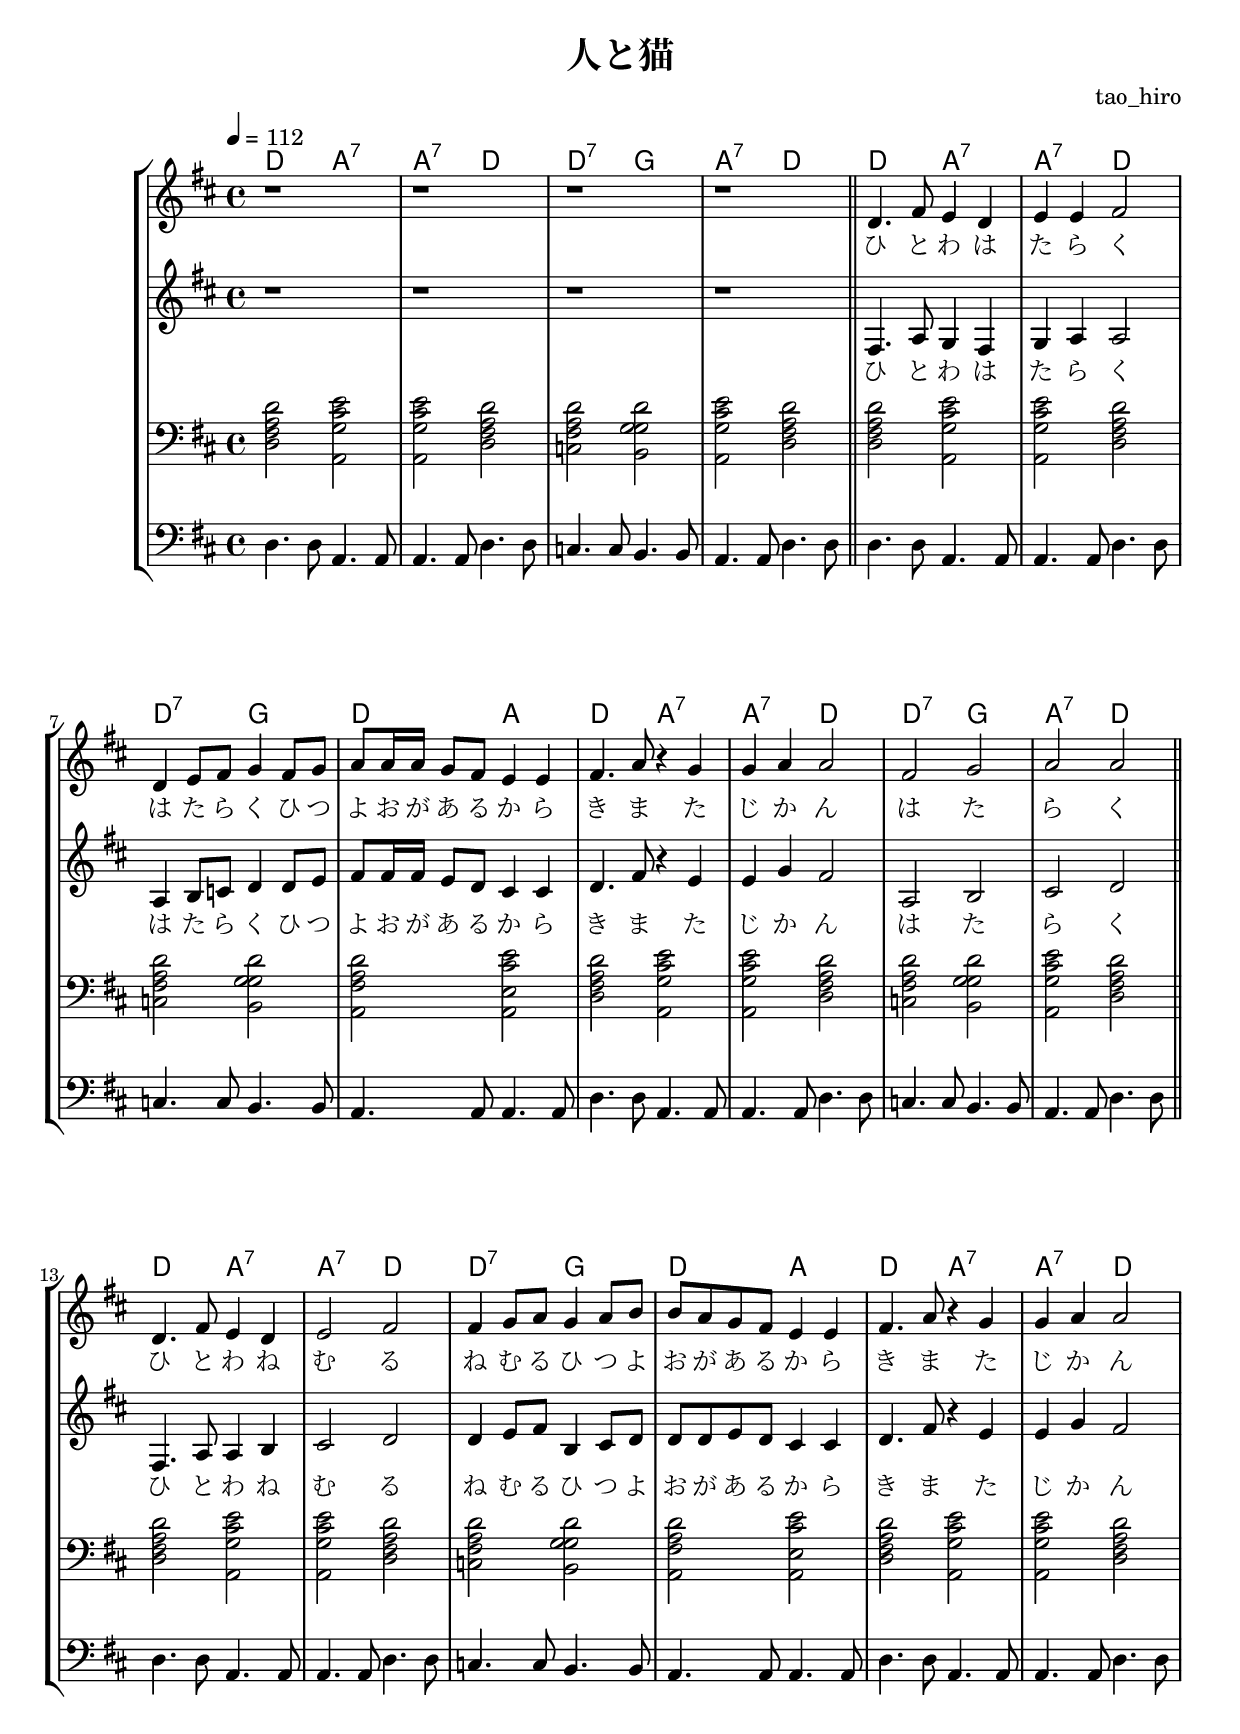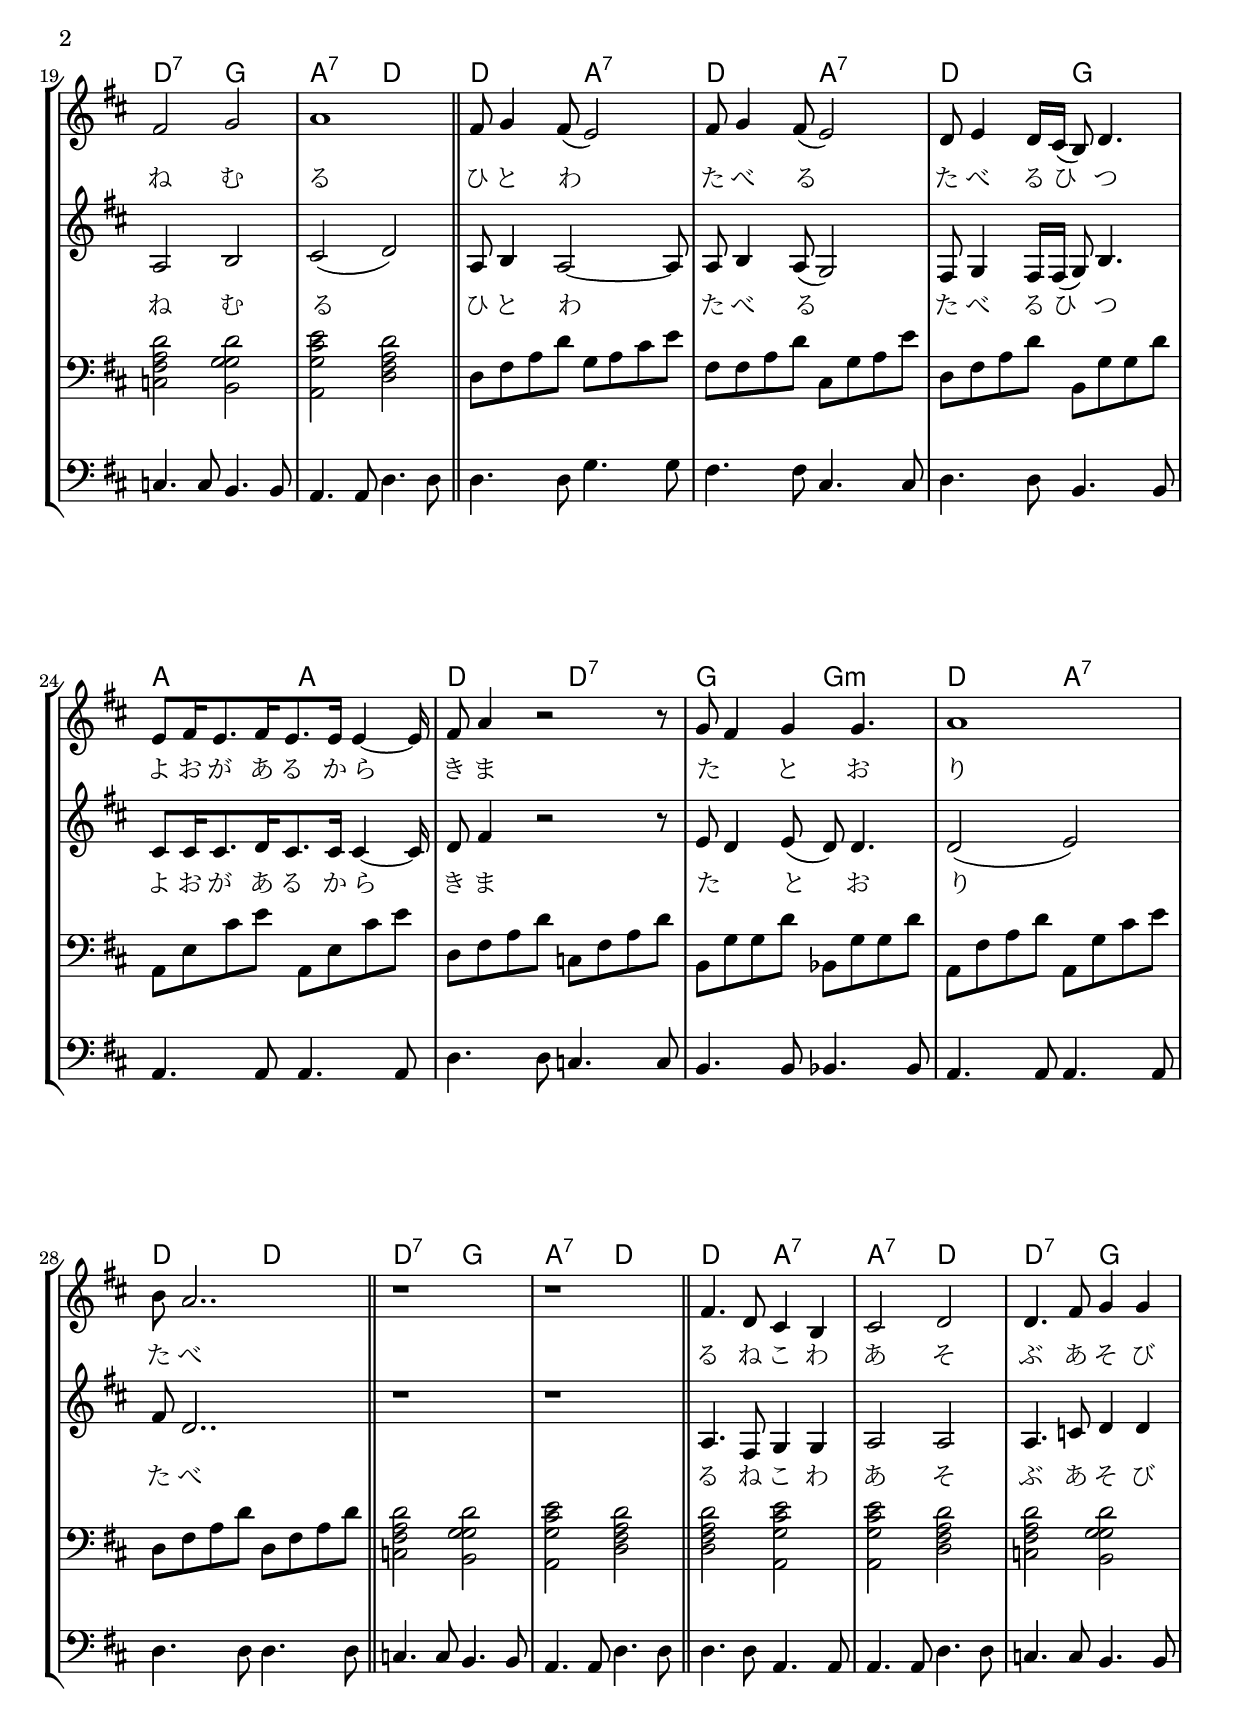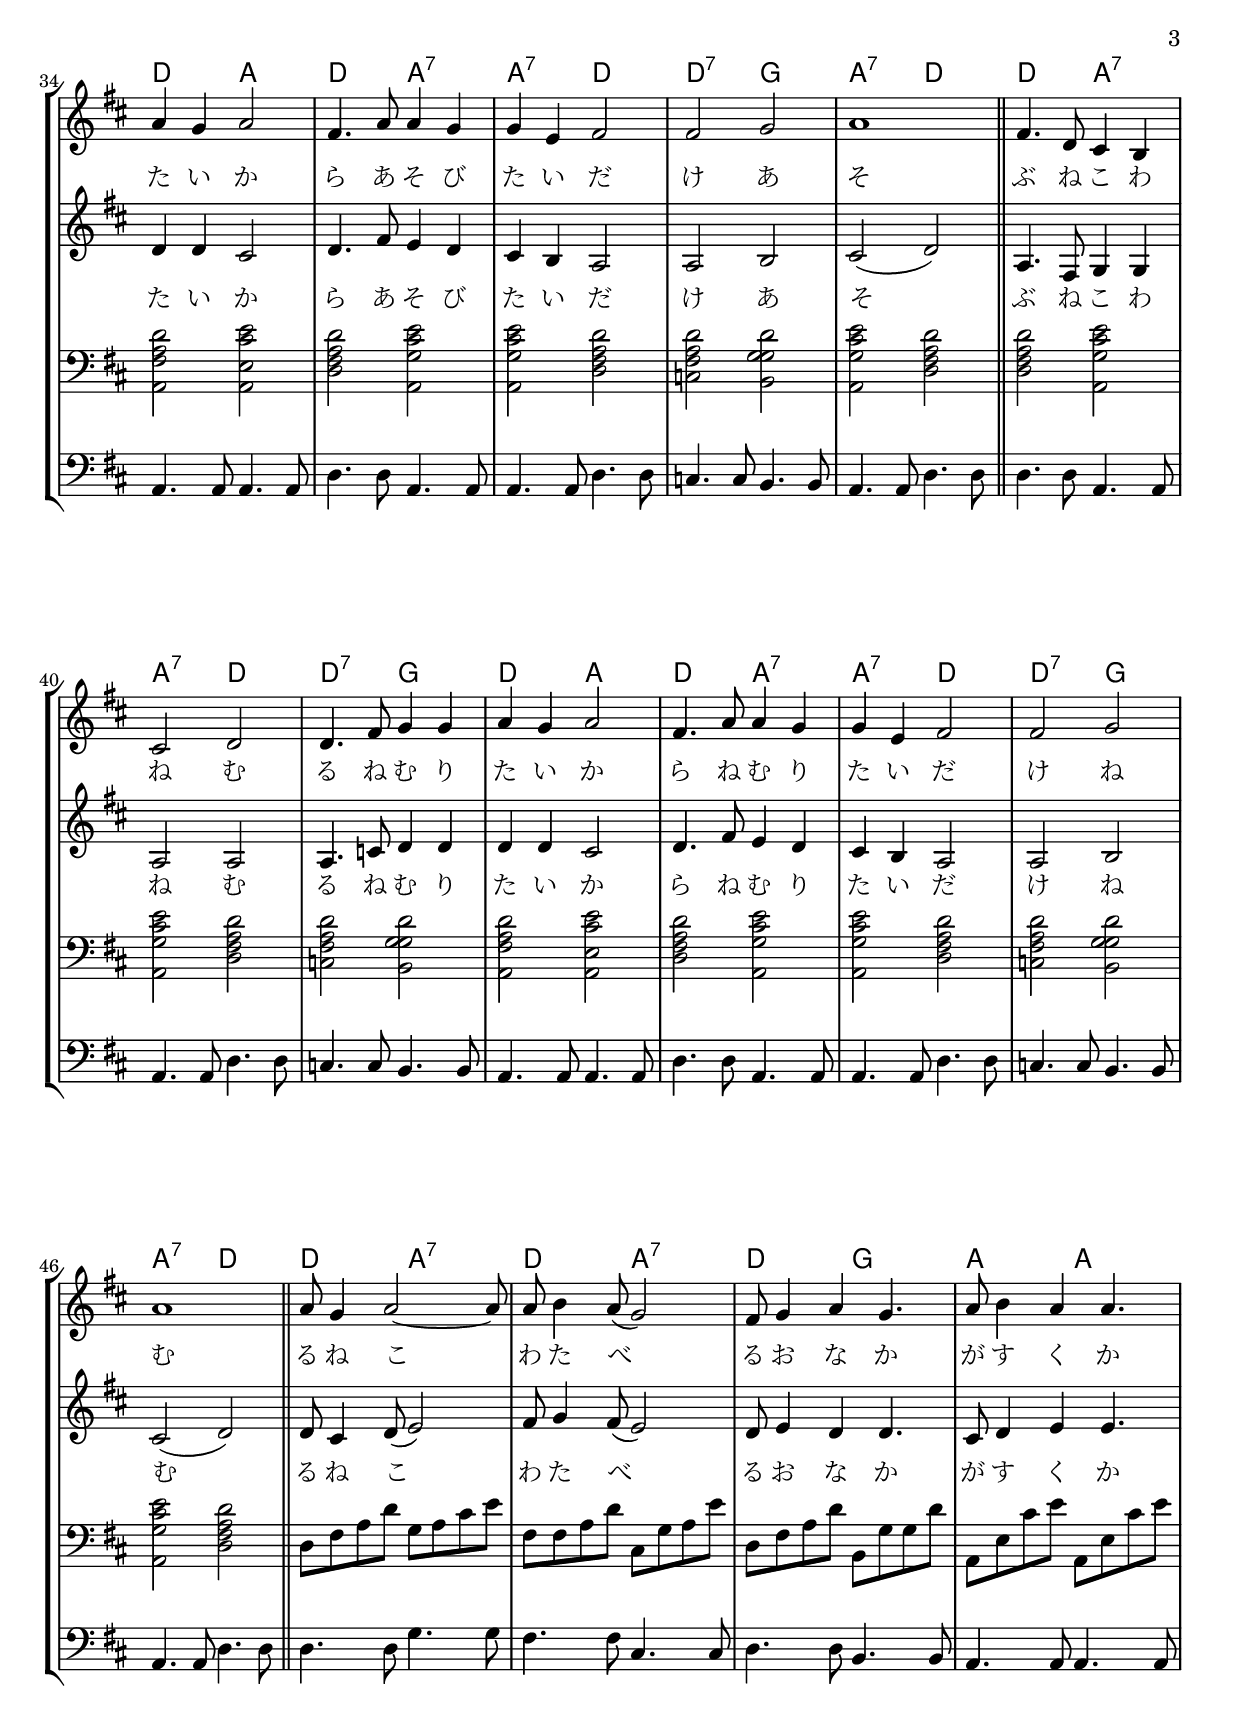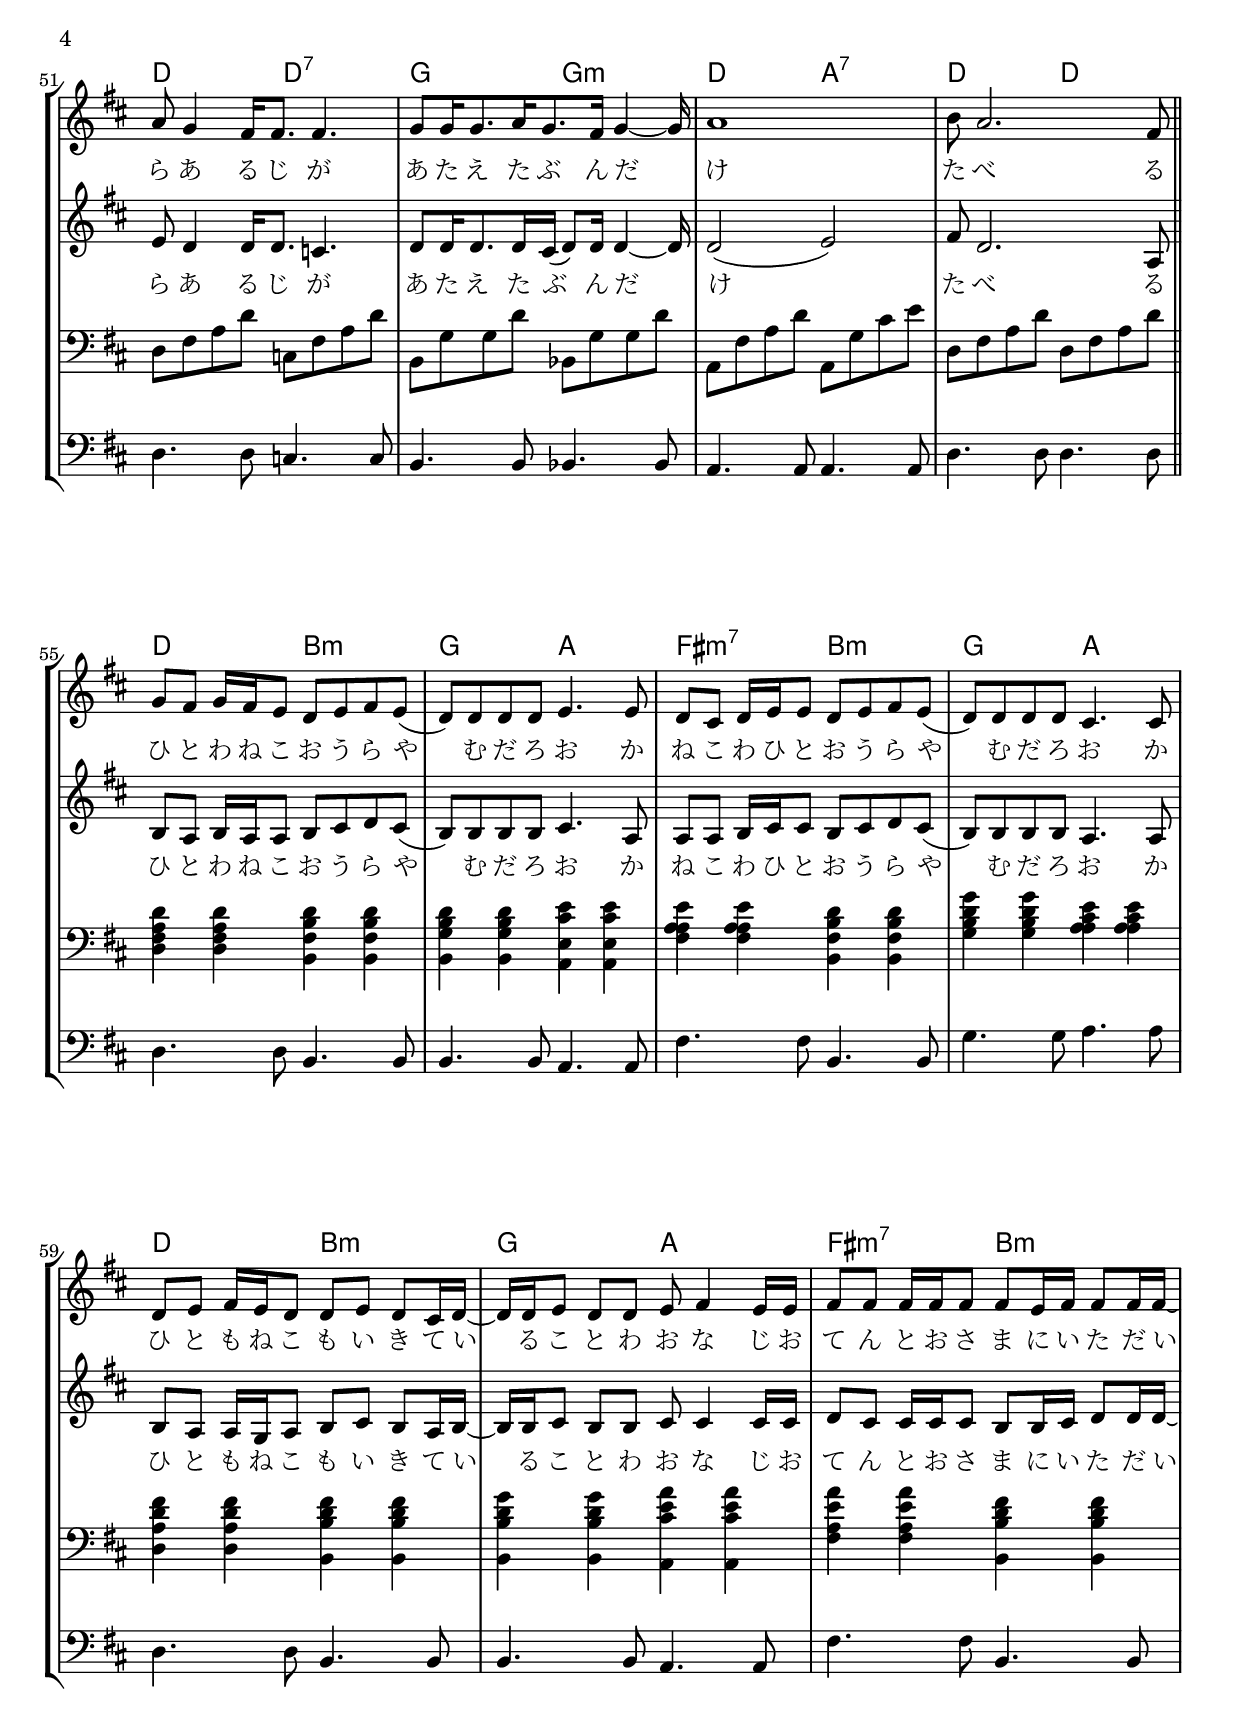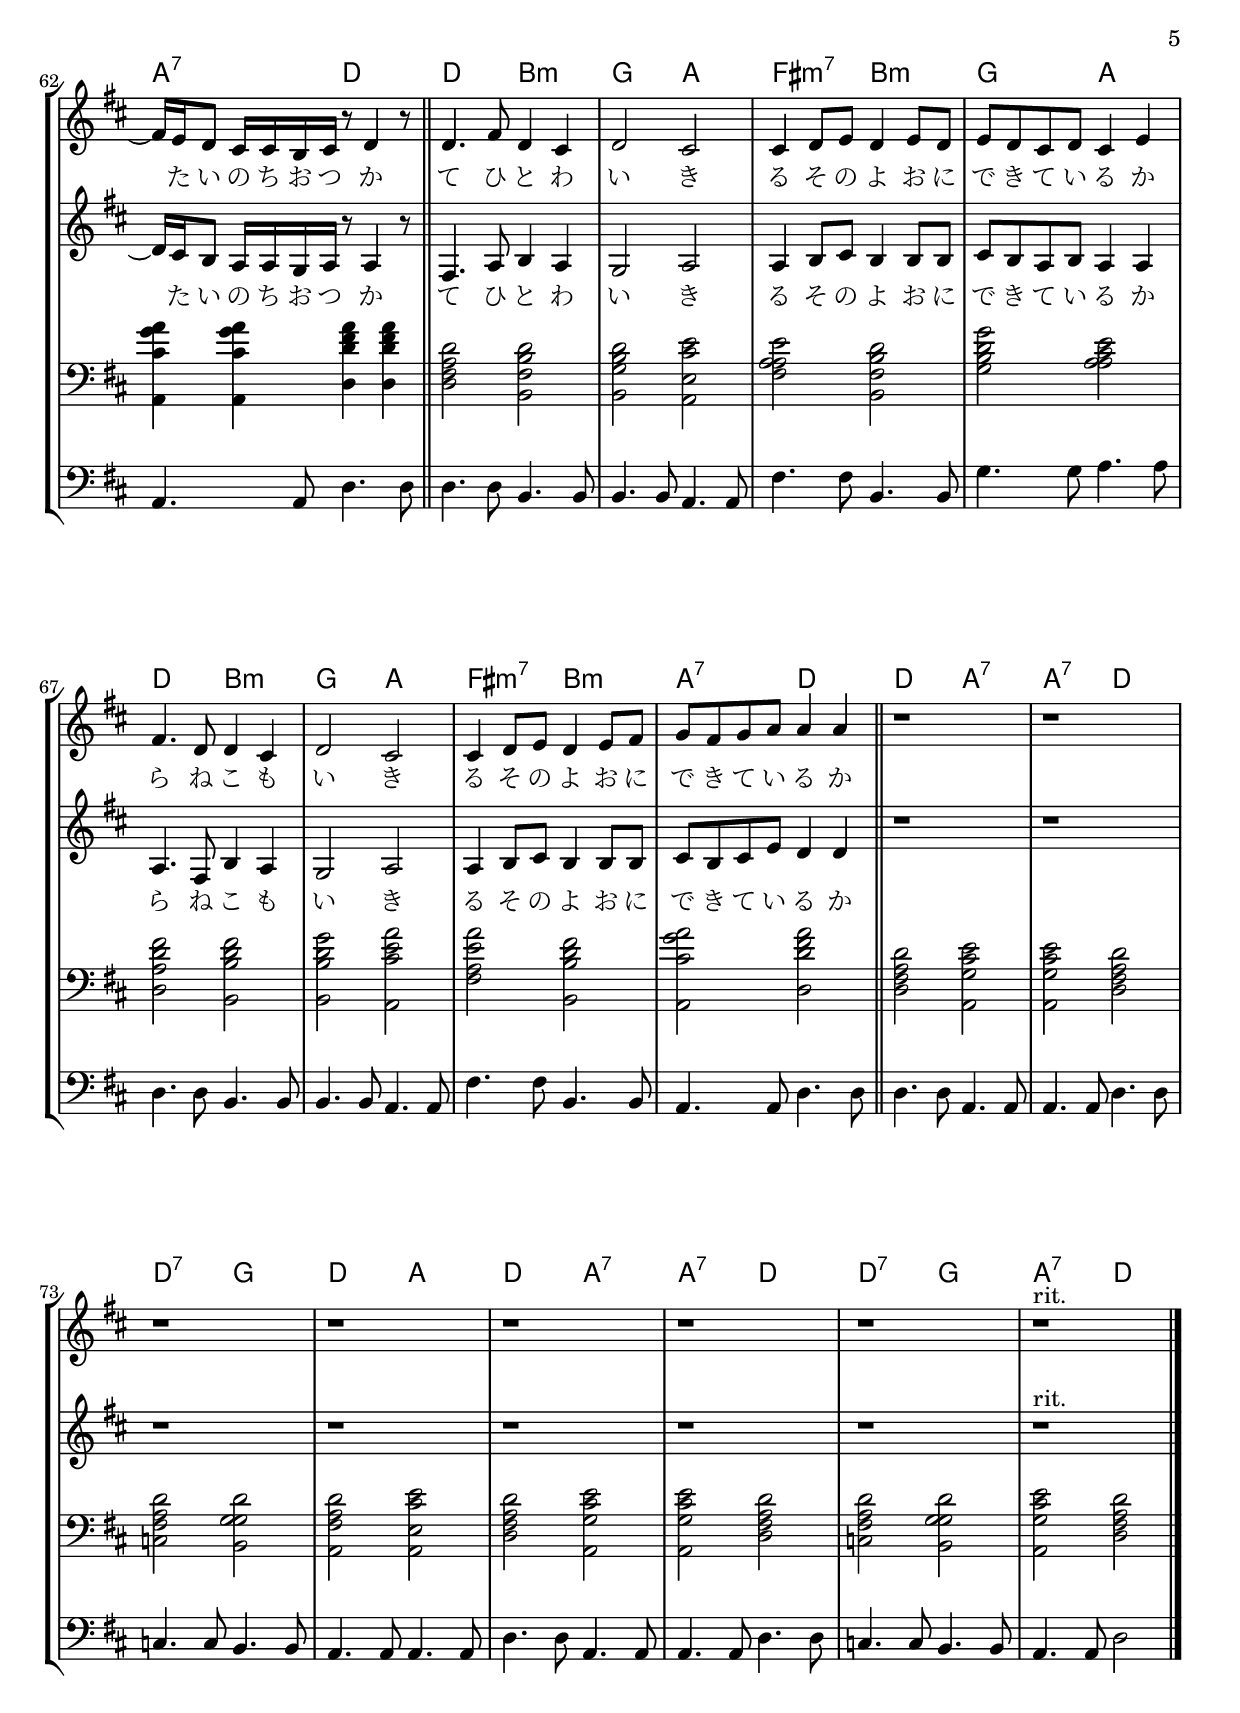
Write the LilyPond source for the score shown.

\version "2.12.1"

\header {
	title = \markup {人と猫}
	composer = \markup \center-column {tao_hiro}
}

harmony = \chordmode {
	d2 a:7 a:7 d d:7 g a:7 d 

	d a:7 a:7 d d:7 g d a d a:7 a:7 d d:7 g a:7 d 

	d a:7 a:7 d d:7 g d a d a:7 a:7 d d:7 g a:7 d 

	d a:7 d a:7 d g a a d d:7 g g:m d a:7 d d 

	d:7 g a:7 d 

	d a:7 a:7 d d:7 g d a d a:7 a:7 d d:7 g a:7 d 

	d a:7 a:7 d d:7 g d a d a:7 a:7 d d:7 g a:7 d 

	d a:7 d a:7 d g a a d d:7 g g:m d a:7 d d 

	d b:m g a fis:min7 b:m g a d b:m g a fis:min7 b:m a:7 d 

	d b:m g a fis:min7 b:m g a d b:m g a fis:min7 b:m a:7 d 

	d a:7 a:7 d d:7 g d a d a:7 a:7 d d:7 g a:7 d 
}

melody = {
	\key d \major
	\tempo 4 = 112
	r1 | r1 | r1 | r1   
	\set Staff.midiInstrument = #"fss0.42"
	d'4.  fis'8  e'4  d'4 
	e'4  e'4  fis'2 
	d'4  e'8  fis'8  g'4  fis'8  g'8 
	a'8  a'16  a'16  g'8  fis'8  e'4  e'4 
	fis'4.  a'8  r4  g'4 
	g'4  a'4  a'2 
	fis'2  g'2 
	a'2  a'2
	\set Staff.midiInstrument = #"fss0.42"
	d'4.  fis'8  e'4  d'4 
	e'2  fis'2 
	fis'4  g'8  a'8  g'4  a'8  b'8 
	b'8  a'8  g'8  fis'8  e'4  e'4 
	fis'4.  a'8  r4  g'4 
	g'4  a'4  a'2 
	fis'2  g'2 
	a'1
	\set Staff.midiInstrument = #"fss0.42"
	fis'8  g'4  fis'8  (e'2) 
	fis'8  g'4  fis'8  (e'2) 
	d'8  e'4  d'16  cis'16  (b8)  d'4. 
	e'8  fis'16  e'8.  fis'16  e'8.  e'16  e'4~e'16 
	fis'8  a'4  r2~r8 
	g'8  fis'4  g'4  g'4. 
	a'1 
	b'8  a'2..
	r1 | r1   
	\set Staff.midiInstrument = #"fss0.42"
	fis'4.  d'8  cis'4  b4 
	cis'2  d'2 
	d'4.  fis'8  g'4  g'4 
	a'4  g'4  a'2 
	fis'4.  a'8  a'4  g'4 
	g'4  e'4  fis'2 
	fis'2  g'2 
	a'1
	\set Staff.midiInstrument = #"fss0.42"
	fis'4.  d'8  cis'4  b4 
	cis'2  d'2 
	d'4.  fis'8  g'4  g'4 
	a'4  g'4  a'2 
	fis'4.  a'8  a'4  g'4 
	g'4  e'4  fis'2 
	fis'2  g'2 
	a'1
	\set Staff.midiInstrument = #"fss0.42"
	a'8  g'4  a'2~a'8 
	a'8  b'4  a'8  (g'2) 
	fis'8  g'4  a'4  g'4. 
	a'8  b'4  a'4  a'4. 
	a'8  g'4  fis'16  fis'8.  fis'4. 
	g'8  g'16  g'8.  a'16  g'8.  fis'16  g'4~g'16 
	a'1 
	b'8  a'2.  	\set Staff.midiInstrument = #"fss0.42"
	fis'8 
	g'8  fis'8  g'16  fis'16  e'8  d'8  e'8  fis'8  e'8 
	(d'8)  d'8  d'8  d'8  e'4.  e'8 
	d'8  cis'8  d'16  e'16  e'8  d'8  e'8  fis'8  e'8 
	(d'8)  d'8  d'8  d'8  cis'4.  cis'8 
	d'8  e'8  fis'16  e'16  d'8  d'8  e'8  d'8  cis'16  d'16~ 
	d'16  d'16  e'8  d'8  d'8  e'8  fis'4  e'16  e'16 
	fis'8  fis'8  fis'16  fis'16  fis'8  fis'8  e'16  fis'16  fis'8  fis'16  fis'16~ 
	fis'16  e'16  d'8  cis'16  cis'16  b16  cis'16  r8  d'4  	r8 	\set Staff.midiInstrument = #"fss0.42"
	d'4.  fis'8  d'4  cis'4 
	d'2  cis'2 
	cis'4  d'8  e'8  d'4  e'8  d'8 
	e'8  d'8  cis'8  d'8  cis'4  e'4 
	fis'4.  d'8  d'4  cis'4 
	d'2  cis'2 
	cis'4  d'8  e'8  d'4  e'8  fis'8 
	g'8  fis'8  g'8  a'8  a'4  a'4
	r1 | r1 | r1 | r1 | r1 | r1 | r1 | r1^"rit." \bar "|."
}

words = \lyricmode {
	
	ひ  と  わ  は  た  ら  く  は  た  ら  く  ひ  つ  よ  お  が  あ  る  か  ら  き  ま  た  じ  か  ん  は  た  ら  く  
	ひ  と  わ  ね  む  る  ね  む  る  ひ  つ  よ  お  が  あ  る  か  ら  き  ま  た  じ  か  ん  ね  む  る  
	ひ  と  わ  た  べ  る  た  べ  る  ひ  つ  よ  お  が  あ  る  か  ら  き  ま  た  と  お  り  た  べ  る  
	
	ね  こ  わ  あ  そ  ぶ  あ  そ  び  た  い  か  ら  あ  そ  び  た  い  だ  け  あ  そ  ぶ  
	ね  こ  わ  ね  む  る  ね  む  り  た  い  か  ら  ね  む  り  た  い  だ  け  ね  む  る  
	ね  こ  わ  た  べ  る  お  な  か  が  す  く  か  ら  あ  る  じ  が  あ  た  え  た  ぶ  ん  だ  け  た  べ  る  
	ひ  と  わ  ね  こ  お  う  ら  や  む  だ  ろ  お  か  ね  こ  わ  ひ  と  お  う  ら  や  む  だ  ろ  お  か  ひ  と  も  ね  こ  も  い  き  て  い  る  こ  と  わ  お  な  じ  お  て  ん  と  お  さ  ま  に  い  た  だ  い  た  い  の  ち  お  つ  か  て  
	ひ  と  わ  い  き  る  そ  の  よ  お  に  で  き  て  い  る  か  ら  ね  こ  も  い  き  る  そ  の  よ  お  に  で  き  て  い  る  か  ら  
	
}

secondmelody = {
	\key d \major
	\tempo 4 = 112
	r1 | r1 | r1 | r1   
	\set Staff.midiInstrument = #"fss0.6"
	fis4.  a8  g4  fis4 
	g4  a4  a2 
	a4  b8  c'8  d'4  d'8  e'8 
	fis'8  fis'16  fis'16  e'8  d'8  cis'4  cis'4 
	d'4.  fis'8  r4  e'4 
	e'4  g'4  fis'2 
	a2  b2 
	cis'2  d'2
	\set Staff.midiInstrument = #"fss0.6"
	fis4.  a8  a4  b4 
	cis'2  d'2 
	d'4  e'8  fis'8  b4  cis'8  d'8 
	d'8  d'8  e'8  d'8  cis'4  cis'4 
	d'4.  fis'8  r4  e'4 
	e'4  g'4  fis'2 
	a2  b2 
	cis'2  (d'2)
	\set Staff.midiInstrument = #"fss0.6"
	a8  b4  a2~a8 
	a8  b4  a8  (g2) 
	fis8  g4  fis16  fis16  (g8)  b4. 
	cis'8  cis'16  cis'8.  d'16  cis'8.  cis'16  cis'4~cis'16 
	d'8  fis'4  r2~r8 
	e'8  d'4  e'8  (d'8)  d'4. 
	d'2  (e'2) 
	fis'8  d'2..
	r1 | r1   
	\set Staff.midiInstrument = #"fss0.6"
	a4.  fis8  g4  g4 
	a2  a2 
	a4.  c'8  d'4  d'4 
	d'4  d'4  cis'2 
	d'4.  fis'8  e'4  d'4 
	cis'4  b4  a2 
	a2  b2 
	cis'2  (d'2)
	\set Staff.midiInstrument = #"fss0.6"
	a4.  fis8  g4  g4 
	a2  a2 
	a4.  c'8  d'4  d'4 
	d'4  d'4  cis'2 
	d'4.  fis'8  e'4  d'4 
	cis'4  b4  a2 
	a2  b2 
	cis'2  (d'2)
	\set Staff.midiInstrument = #"fss0.6"
	d'8  cis'4  d'8  (e'2) 
	fis'8  g'4  fis'8  (e'2) 
	d'8  e'4  d'4  d'4. 
	cis'8  d'4  e'4  e'4. 
	e'8  d'4  d'16  d'8.  c'4. 
	d'8  d'16  d'8.  d'16  cis'16  (d'8)  d'16  d'4~d'16 
	d'2  (e'2) 
	fis'8  d'2.  	\set Staff.midiInstrument = #"fss0.6"
	a8 
	b8  a8  b16  a16  a8  b8  cis'8  d'8  cis'8 
	(b8)  b8  b8  b8  cis'4.  a8 
	a8  a8  b16  cis'16  cis'8  b8  cis'8  d'8  cis'8 
	(b8)  b8  b8  b8  a4.  a8 
	b8  a8  a16  g16  a8  b8  cis'8  b8  a16  b16~ 
	b16  b16  cis'8  b8  b8  cis'8  cis'4  cis'16  cis'16 
	d'8  cis'8  cis'16  cis'16  cis'8  b8  b16  cis'16  d'8  d'16  d'16~ 
	d'16  cis'16  b8  a16  a16  g16  a16  r8  a4  	r8 	\set Staff.midiInstrument = #"fss0.6"
	fis4.  a8  b4  a4 
	g2  a2 
	a4  b8  cis'8  b4  b8  b8 
	cis'8  b8  a8  b8  a4  a4 
	a4.  fis8  b4  a4 
	g2  a2 
	a4  b8  cis'8  b4  b8  b8 
	cis'8  b8  cis'8  e'8  d'4  d'4
	r1 | r1 | r1 | r1 | r1 | r1 | r1 | r1^"rit." \bar "|."
}

secondwords = \lyricmode {
	
	ひ  と  わ  は  た  ら  く  は  た  ら  く  ひ  つ  よ  お  が  あ  る  か  ら  き  ま  た  じ  か  ん  は  た  ら  く  
	ひ  と  わ  ね  む  る  ね  む  る  ひ  つ  よ  お  が  あ  る  か  ら  き  ま  た  じ  か  ん  ね  む  る  
	ひ  と  わ  た  べ  る  た  べ  る  ひ  つ  よ  お  が  あ  る  か  ら  き  ま  た  と  お  り  た  べ  る  
	
	ね  こ  わ  あ  そ  ぶ  あ  そ  び  た  い  か  ら  あ  そ  び  た  い  だ  け  あ  そ  ぶ  
	ね  こ  わ  ね  む  る  ね  む  り  た  い  か  ら  ね  む  り  た  い  だ  け  ね  む  る  
	ね  こ  わ  た  べ  る  お  な  か  が  す  く  か  ら  あ  る  じ  が  あ  た  え  た  ぶ  ん  だ  け  た  べ  る  
	ひ  と  わ  ね  こ  お  う  ら  や  む  だ  ろ  お  か  ね  こ  わ  ひ  と  お  う  ら  や  む  だ  ろ  お  か  ひ  と  も  ね  こ  も  い  き  て  い  る  こ  と  わ  お  な  じ  お  て  ん  と  お  さ  ま  に  い  た  だ  い  た  い  の  ち  お  つ  か  て  
	ひ  と  わ  い  き  る  そ  の  よ  お  に  で  き  て  い  る  か  ら  ね  こ  も  い  き  る  そ  の  よ  お  に  で  き  て  い  る  か  ら  
	
}

tempochange = {
	\tempo 4 = 112
	r1 | r1 | r1 | r1 \bar "||"
	\tempo 4 = 112
	r1 | r1 | r1 | r1 | r1 | r1 | r1 | r1 \bar "||"
	\tempo 4 = 112
	r1 | r1 | r1 | r1 | r1 | r1 | r1 | r1 \bar "||"
	\tempo 4 = 112
	r1 | r1 | r1 | r1 | r1 | r1 | r1 | r1 \bar "||"
	\tempo 4 = 112
	r1 | r1 \bar "||"
	\tempo 4 = 112
	r1 | r1 | r1 | r1 | r1 | r1 | r1 | r1 \bar "||"
	\tempo 4 = 112
	r1 | r1 | r1 | r1 | r1 | r1 | r1 | r1 \bar "||"
	\tempo 4 = 112
	r1 | r1 | r1 | r1 | r1 | r1 | r1 | r1 \bar "||"
	\tempo 4 = 112
	r1 | r1 | r1 | r1 | r1 | r1 | r1 | r1 \bar "||"
	\tempo 4 = 112
	r1 | r1 | r1 | r1 | r1 | r1 | r1 | r1 \bar "||"
	\tempo 4 = 112
	r1 | r1 | r1 | r1 | r1 | r1 | r1 | \tempo 4 = 84 r2 \tempo 4 = 74 r2 \bar "|."
}

mainacc = {
	\clef bass
	\set Staff.midiInstrument = #"Church organ"
	\key d \major
	\tempo 4 = 112
	<d fis a d'>2
	<a, g cis' e'>2
	<a, g cis' e'>2
	<d fis a d'>2
	<c fis a d'>2
	<b, g g d'>2
	<a, g cis' e'>2
	<d fis a d'>2
	\bar "||"

	\set Staff.midiInstrument = #"Church organ"
	<d fis a d'>2
	<a, g cis' e'>2
	<a, g cis' e'>2
	<d fis a d'>2
	<c fis a d'>2
	<b, g g d'>2
	<a, fis a d'>2
	<a, e cis' e'>2
	<d fis a d'>2
	<a, g cis' e'>2
	<a, g cis' e'>2
	<d fis a d'>2
	<c fis a d'>2
	<b, g g d'>2
	<a, g cis' e'>2
	<d fis a d'>2
	\bar "||"

	\set Staff.midiInstrument = #"Church organ"
	<d fis a d'>2
	<a, g cis' e'>2
	<a, g cis' e'>2
	<d fis a d'>2
	<c fis a d'>2
	<b, g g d'>2
	<a, fis a d'>2
	<a, e cis' e'>2
	<d fis a d'>2
	<a, g cis' e'>2
	<a, g cis' e'>2
	<d fis a d'>2
	<c fis a d'>2
	<b, g g d'>2
	<a, g cis' e'>2
	<d fis a d'>2
	\bar "||"

	\set Staff.midiInstrument = #"Church organ"
	d8 fis8 a8 d'8
	g8 a8 cis'8 e'8
	fis8 fis8 a8 d'8
	cis8 g8 a8 e'8
	d8 fis8 a8 d'8
	b,8 g8 g8 d'8
	a,8 e8 cis'8 e'8
	a,8 e8 cis'8 e'8
	d8 fis8 a8 d'8
	c8 fis8 a8 d'8
	b,8 g8 g8 d'8
	bes,8 g8 g8 d'8
	a,8 fis8 a8 d'8
	a,8 g8 cis'8 e'8
	d8 fis8 a8 d'8
	d8 fis8 a8 d'8
	\bar "||"

	\set Staff.midiInstrument = #"Church organ"
	<c fis a d'>2
	<b, g g d'>2
	<a, g cis' e'>2
	<d fis a d'>2
	\bar "||"

	\set Staff.midiInstrument = #"Church organ"
	<d fis a d'>2
	<a, g cis' e'>2
	<a, g cis' e'>2
	<d fis a d'>2
	<c fis a d'>2
	<b, g g d'>2
	<a, fis a d'>2
	<a, e cis' e'>2
	<d fis a d'>2
	<a, g cis' e'>2
	<a, g cis' e'>2
	<d fis a d'>2
	<c fis a d'>2
	<b, g g d'>2
	<a, g cis' e'>2
	<d fis a d'>2
	\bar "||"

	\set Staff.midiInstrument = #"Church organ"
	<d fis a d'>2
	<a, g cis' e'>2
	<a, g cis' e'>2
	<d fis a d'>2
	<c fis a d'>2
	<b, g g d'>2
	<a, fis a d'>2
	<a, e cis' e'>2
	<d fis a d'>2
	<a, g cis' e'>2
	<a, g cis' e'>2
	<d fis a d'>2
	<c fis a d'>2
	<b, g g d'>2
	<a, g cis' e'>2
	<d fis a d'>2
	\bar "||"

	\set Staff.midiInstrument = #"Church organ"
	d8 fis8 a8 d'8
	g8 a8 cis'8 e'8
	fis8 fis8 a8 d'8
	cis8 g8 a8 e'8
	d8 fis8 a8 d'8
	b,8 g8 g8 d'8
	a,8 e8 cis'8 e'8
	a,8 e8 cis'8 e'8
	d8 fis8 a8 d'8
	c8 fis8 a8 d'8
	b,8 g8 g8 d'8
	bes,8 g8 g8 d'8
	a,8 fis8 a8 d'8
	a,8 g8 cis'8 e'8
	d8 fis8 a8 d'8
	d8 fis8 a8 d'8
	\bar "||"

	\set Staff.midiInstrument = #"Church organ"
	<d fis a d'>4 <d fis a d'>4
	<b, fis b d'>4 <b, fis b d'>4
	<b, g b d'>4 <b, g b d'>4
	<a, e cis' e'>4 <a, e cis' e'>4
	<fis a a e'>4 <fis a a e'>4
	<b, fis b d'>4 <b, fis b d'>4
	<g b d' g'>4 <g b d' g'>4
	<a a cis' e'>4 <a a cis' e'>4
	<d a d' fis'>4 <d a d' fis'>4
	<b, b d' fis'>4 <b, b d' fis'>4
	<b, b d' g'>4 <b, b d' g'>4
	<a, cis' e' a'>4 <a, cis' e' a'>4
	<fis a e' a'>4 <fis a e' a'>4
	<b, b d' fis'>4 <b, b d' fis'>4
	<a, cis' g' a'>4 <a, cis' g' a'>4
	<d d' fis' a'>4 <d d' fis' a'>4
	\bar "||"

	\set Staff.midiInstrument = #"Church organ"
	<d fis a d'>2
	<b, fis b d'>2
	<b, g b d'>2
	<a, e cis' e'>2
	<fis a a e'>2
	<b, fis b d'>2
	<g b d' g'>2
	<a a cis' e'>2
	<d a d' fis'>2
	<b, b d' fis'>2
	<b, b d' g'>2
	<a, cis' e' a'>2
	<fis a e' a'>2
	<b, b d' fis'>2
	<a, cis' g' a'>2
	<d d' fis' a'>2
	\bar "||"

	\set Staff.midiInstrument = #"Church organ"
	<d fis a d'>2
	<a, g cis' e'>2
	<a, g cis' e'>2
	<d fis a d'>2
	<c fis a d'>2
	<b, g g d'>2
	<a, fis a d'>2
	<a, e cis' e'>2
	<d fis a d'>2
	<a, g cis' e'>2
	<a, g cis' e'>2
	<d fis a d'>2
	<c fis a d'>2
	<b, g g d'>2
	<a, g cis' e'>2
	<d fis a d'>2
	\bar "|."
}

subacc = {
	\clef bass
	\set Staff.midiInstrument = #"Tuba"
	\key d \major
	\tempo 4 = 112
	d4.d8
	a,4.a,8
	a,4.a,8
	d4.d8
	c4.c8
	b,4.b,8
	a,4.a,8
	d4.d8
	\bar "||"

	\set Staff.midiInstrument = #"Tuba"
	d4.d8
	a,4.a,8
	a,4.a,8
	d4.d8
	c4.c8
	b,4.b,8
	a,4.a,8
	a,4.a,8
	d4.d8
	a,4.a,8
	a,4.a,8
	d4.d8
	c4.c8
	b,4.b,8
	a,4.a,8
	d4.d8
	\bar "||"

	\set Staff.midiInstrument = #"Tuba"
	d4.d8
	a,4.a,8
	a,4.a,8
	d4.d8
	c4.c8
	b,4.b,8
	a,4.a,8
	a,4.a,8
	d4.d8
	a,4.a,8
	a,4.a,8
	d4.d8
	c4.c8
	b,4.b,8
	a,4.a,8
	d4.d8
	\bar "||"

	\set Staff.midiInstrument = #"Tuba"
	d4.d8
	g4.g8
	fis4.fis8
	cis4.cis8
	d4.d8
	b,4.b,8
	a,4.a,8
	a,4.a,8
	d4.d8
	c4.c8
	b,4.b,8
	bes,4.bes,8
	a,4.a,8
	a,4.a,8
	d4.d8
	d4.d8
	\bar "||"

	\set Staff.midiInstrument = #"Tuba"
	c4.c8
	b,4.b,8
	a,4.a,8
	d4.d8
	\bar "||"

	\set Staff.midiInstrument = #"Tuba"
	d4.d8
	a,4.a,8
	a,4.a,8
	d4.d8
	c4.c8
	b,4.b,8
	a,4.a,8
	a,4.a,8
	d4.d8
	a,4.a,8
	a,4.a,8
	d4.d8
	c4.c8
	b,4.b,8
	a,4.a,8
	d4.d8
	\bar "||"

	\set Staff.midiInstrument = #"Tuba"
	d4.d8
	a,4.a,8
	a,4.a,8
	d4.d8
	c4.c8
	b,4.b,8
	a,4.a,8
	a,4.a,8
	d4.d8
	a,4.a,8
	a,4.a,8
	d4.d8
	c4.c8
	b,4.b,8
	a,4.a,8
	d4.d8
	\bar "||"

	\set Staff.midiInstrument = #"Tuba"
	d4.d8
	g4.g8
	fis4.fis8
	cis4.cis8
	d4.d8
	b,4.b,8
	a,4.a,8
	a,4.a,8
	d4.d8
	c4.c8
	b,4.b,8
	bes,4.bes,8
	a,4.a,8
	a,4.a,8
	d4.d8
	d4.d8
	\bar "||"

	\set Staff.midiInstrument = #"Tuba"
	d4.d8
	b,4.b,8
	b,4.b,8
	a,4.a,8
	fis4.fis8
	b,4.b,8
	g4.g8
	a4.a8
	d4.d8
	b,4.b,8
	b,4.b,8
	a,4.a,8
	fis4.fis8
	b,4.b,8
	a,4.a,8
	d4.d8
	\bar "||"

	\set Staff.midiInstrument = #"Tuba"
	d4.d8
	b,4.b,8
	b,4.b,8
	a,4.a,8
	fis4.fis8
	b,4.b,8
	g4.g8
	a4.a8
	d4.d8
	b,4.b,8
	b,4.b,8
	a,4.a,8
	fis4.fis8
	b,4.b,8
	a,4.a,8
	d4.d8
	\bar "||"

	\set Staff.midiInstrument = #"Tuba"
	d4.d8
	a,4.a,8
	a,4.a,8
	d4.d8
	c4.c8
	b,4.b,8
	a,4.a,8
	a,4.a,8
	d4.d8
	a,4.a,8
	a,4.a,8
	d4.d8
	c4.c8
	b,4.b,8
	a,4.a,8
	d2
	\bar "|."
}

percA = {
	\drummode {
	r1 |r1 |r1 |r1 \bar "||"
	r1 |r1 |r1 |r1 |r1 |r1 |r1 |r1 \bar "||"
	r1 |r1 |r1 |r1 |r1 |r1 |r1 |r1 \bar "||"
	r1 |r1 |r1 |r1 |r1 |r1 |r1 |r1 \bar "||"
	r1 |r1 \bar "||"
	r1  |r2. hho4  |r1  |r2. hho4  |r1  |r2. hho4  |r1  |r2. hho4  \bar "||"
	r1  |r2. hho4  |r1  |r2. hho4  |r1  |r2. hho4  |r1  |r2. hho4  \bar "||"
	cymr4 cymr4 cymr4 cymr4  |cymr4 cymr8 cymr16 cymr16 cymr4 cymr4  |cymr4 cymr4 cymr4 cymr4  |cymr4 cymr2.  |cymr4 cymr4 cymr4 cymr4  |cymr4 cymr8 cymr16 cymr16 cymr4 cymr4  |cymr4 cymr4 cymr4 cymr4  |cymr4 cymr2.  \bar "||"
	cymr4 cymr4 cymr4 cymr4  |cymr4 cymr8 cymr16 cymr16 cymr4 cymr4  |cymr4 cymr4 cymr4 cymr4  |cymr4 cymr2.  |cymr4 cymr4 cymr4 cymr4  |cymr4 cymr8 cymr16 cymr16 cymr4 cymr4  |cymr4 cymr4 cymr4 cymr4  |cymr4 cymr2.  \bar "||"
	cymr4 cymr4 cymr4 cymr4  |cymr4 cymr8 cymr16 cymr16 cymr4 cymr4  |cymr4 cymr4 cymr4 cymr4  |cymr4 cymr2.  |cymr4 cymr4 cymr4 cymr4  |cymr4 cymr8 cymr16 cymr16 cymr4 cymr4  |cymr4 cymr4 cymr4 cymr4  |cymr4 cymr2.  \bar "||"
	r1 |r1 |r1 |r1 |r1 |r1 |r1 |r1 \bar "|."
	}
}

percB = {
	\drummode {
	r1 |r1 |r1 |r1 \bar "||"
	r1 |r1 |r1 |r1 |r1 |r1 |r1 |r1 \bar "||"
	r1 |r1 |r1 |r1 |r1 |r1 |r1 |r1 \bar "||"
	r1 |r1 |r1 |r1 |r1 |r1 |r1 |r1 \bar "||"
	r1 |r1 \bar "||"
	r16 hhp16 hhp8 hhp16 hhp8 hhp2 r16  |r16 hhp16 hhp8 hhp16 hhp8 hhp2 r16  |r16 hhp16 hhp8 hhp16 hhp8 hhp2 r16  |r16 hhp16 hhp8 hhp16 hhp8 hhp2 r16  |r16 hhp16 hhp8 hhp16 hhp8 hhp2 r16  |r16 hhp16 hhp8 hhp16 hhp8 hhp2 r16  |r16 hhp16 hhp8 hhp16 hhp8 hhp2 r16  |r16 hhp16 hhp8 hhp16 hhp8 hhp2 hhp16  \bar "||"
	r16 hhp16 hhp8 hhp16 hhp8 hhp2 r16  |r16 hhp16 hhp8 hhp16 hhp8 hhp2 r16  |r16 hhp16 hhp8 hhp16 hhp8 hhp2 r16  |r16 hhp16 hhp8 hhp16 hhp8 hhp2 r16  |r16 hhp16 hhp8 hhp16 hhp8 hhp2 r16  |r16 hhp16 hhp8 hhp16 hhp8 hhp2 r16  |r16 hhp16 hhp8 hhp16 hhp8 hhp2 r16  |r16 hhp16 hhp8 hhp16 hhp8 hhp2 hhp16  \bar "||"
	r2 sn2  |r2 sn2  |r2 sn2  |r8 sn8 sn2.  |r2 sn2  |r2 sn2  |r2 sn2  |r8 sn8 sn2.  \bar "||"
	r2 sn2  |r2 sn2  |r2 sn2  |r8 sn8 sn2.  |r2 sn2  |r2 sn2  |r2 sn2  |r8 sn8 sn2.  \bar "||"
	r2 sn2  |r2 sn2  |r2 sn2  |r8 sn8 sn2.  |r2 sn2  |r2 sn2  |r2 sn2  |r8 sn8 sn2.  \bar "||"
	r1 |r1 |r1 |r1 |r1 |r1 |r1 |r1 \bar "|."
	}
}

percC = {
	\drummode {
	r1 |r1 |r1 |r1 \bar "||"
	r1 |r1 |r1 |r1 |r1 |r1 |r1 |r1 \bar "||"
	r1 |r1 |r1 |r1 |r1 |r1 |r1 |r1 \bar "||"
	r1 |r1 |r1 |r1 |r1 |r1 |r1 |r1 \bar "||"
	r1 |r1 \bar "||"
	hh8. hh8. hh2 r8  |hh8. hh8. hh2 hh8  |hh8. hh8. hh2 r8  |hh8. hh8. hh2 hh8  |hh8. hh8. hh2 r8  |hh8. hh8. hh2 hh8  |hh8. hh8. hh2 r8  |hh8. hh8. hh4 hh4 hh8  \bar "||"
	hh8. hh8. hh2 r8  |hh8. hh8. hh2 hh8  |hh8. hh8. hh2 r8  |hh8. hh8. hh2 hh8  |hh8. hh8. hh2 r8  |hh8. hh8. hh2 hh8  |hh8. hh8. hh2 r8  |hh8. hh8. hh4 hh4 hh8  \bar "||"
	bd2. r8 bd8  |bd2. r8 bd8  |bd2. r8 bd8  |bd4. bd8 bd4. bd8  |bd2. r8 bd8  |bd2. r8 bd8  |bd2. r8 bd8  |bd2 r8 bd4.  \bar "||"
	bd2. r8 bd8  |bd2. r8 bd8  |bd2. r8 bd8  |bd4. bd8 bd4. bd8  |bd2. r8 bd8  |bd2. r8 bd8  |bd2. r8 bd8  |bd2 r8 bd4.  \bar "||"
	bd2. r8 bd8  |bd2. r8 bd8  |bd2. r8 bd8  |bd4. bd8 bd4. bd8  |bd2. r8 bd8  |bd2. r8 bd8  |bd2. r8 bd8  |bd2 r8 bd4.  \bar "||"
	r1 |r1 |r1 |r1 |r1 |r1 |r1 |r1 \bar "|."
	}
}

percD = {
	\drummode {
	r1 |r1 |r1 |r1 \bar "||"
	r1 |r1 |r1 |r1 |r1 |r1 |r1 |r1 \bar "||"
	r1 |r1 |r1 |r1 |r1 |r1 |r1 |r1 \bar "||"
	r1 |r1 |r1 |r1 |r1 |r1 |r1 |r1 \bar "||"
	r1 |r1 \bar "||"
	r2 ss2  |r2 ss2  |r2 ss2  |r2 ss2  |r2 ss2  |r2 ss2  |r2 ss2  |r2 ss2  \bar "||"
	r2 ss2  |r2 ss2  |r2 ss2  |r2 ss2  |r2 ss2  |r2 ss2  |r2 ss2  |r2 ss2  \bar "||"
	r1 |r1 |r1 |r2 r8 tommh8 tommh4  |r1 |r1 |r1 |r8. tommh8. tommh2 r8  \bar "||"
	r1 |r1 |r1 |r2 r8 tommh8 tommh4  |r1 |r1 |r1 |r8. tommh8. tommh2 r8  \bar "||"
	r1 |r1 |r1 |r2 r8 tommh8 tommh4  |r1 |r1 |r1 |r8. tommh8. tommh2 r8  \bar "||"
	r1 |r1 |r1 |r1 |r1 |r1 |r1 |r1 \bar "|."
	}
}

percE = {
	\drummode {
	r1 |r1 |r1 |r1 \bar "||"
	r1 |r1 |r1 |r1 |r1 |r1 |r1 |r1 \bar "||"
	r1 |r1 |r1 |r1 |r1 |r1 |r1 |r1 \bar "||"
	r1 |r1 |r1 |r1 |r1 |r1 |r1 |r1 \bar "||"
	r1 |r1 \bar "||"
	bd2 r8 bd4 bd8  |bd4. bd4 bd4 bd8  |bd2 r8 bd4 bd8  |bd4. bd4 bd4 bd8  |bd2 r8 bd4 bd8  |bd4. bd4 bd4 bd8  |bd2 r8 bd4 bd8  |bd4. bd4 bd4.  \bar "||"
	bd2 r8 bd4 bd8  |bd4. bd4 bd4 bd8  |bd2 r8 bd4 bd8  |bd4. bd4 bd4 bd8  |bd2 r8 bd4 bd8  |bd4. bd4 bd4 bd8  |bd2 r8 bd4 bd8  |bd4. bd4 bd4.  \bar "||"
	r1 |r1 |r1 |r2. r8 toml8  |r1 |r1 |r1 |r2. toml8 toml8  \bar "||"
	r1 |r1 |r1 |r2. r8 toml8  |r1 |r1 |r1 |r2. toml8 toml8  \bar "||"
	r1 |r1 |r1 |r2. r8 toml8  |r1 |r1 |r1 |r2. toml8 toml8  \bar "||"
	r1 |r1 |r1 |r1 |r1 |r1 |r1 |r1 \bar "|."
	}
}

percF = {
	\drummode {
	r1 | r1 | r1 | r1 \bar "||"
	r1 | r1 | r1 | r1 | r1 | r1 | r1 | r1 \bar "||"
	r1 | r1 | r1 | r1 | r1 | r1 | r1 | r1 \bar "||"
	r1 | r1 | r1 | r1 | r1 | r1 | r1 | r1 \bar "||"
	r1 | r1 \bar "||"
	r1 | r1 | r1 | r1 | r1 | r1 | r1 | r1 \bar "||"
	r1 | r1 | r1 | r1 | r1 | r1 | r1 | r1 \bar "||"
	r1 |r1 |r1 |r1 |r1 |r1 |r1 |hho1  \bar "||"
	r1 |r1 |r1 |r1 |r1 |r1 |r1 |hho1  \bar "||"
	r1 |r1 |r1 |r1 |r1 |r1 |r1 |hho1  \bar "||"
	r1 | r1 | r1 | r1 | r1 | r1 | r1 | r1 \bar "|."
	}
}

\score {
	<<
		\new StaffGroup <<
			\new ChordNames {\harmony}
			\new Voice = "melody" {\melody}
			\new Lyrics \lyricsto "melody" \words
			\new Voice = "secondmelody" {\secondmelody}
			\new Lyrics \lyricsto "secondmelody" \secondwords
			\new Staff = "mainacc" {\mainacc}
			\new Staff = "subacc" {\subacc}
		>>
	>>
	\layout { }
}
